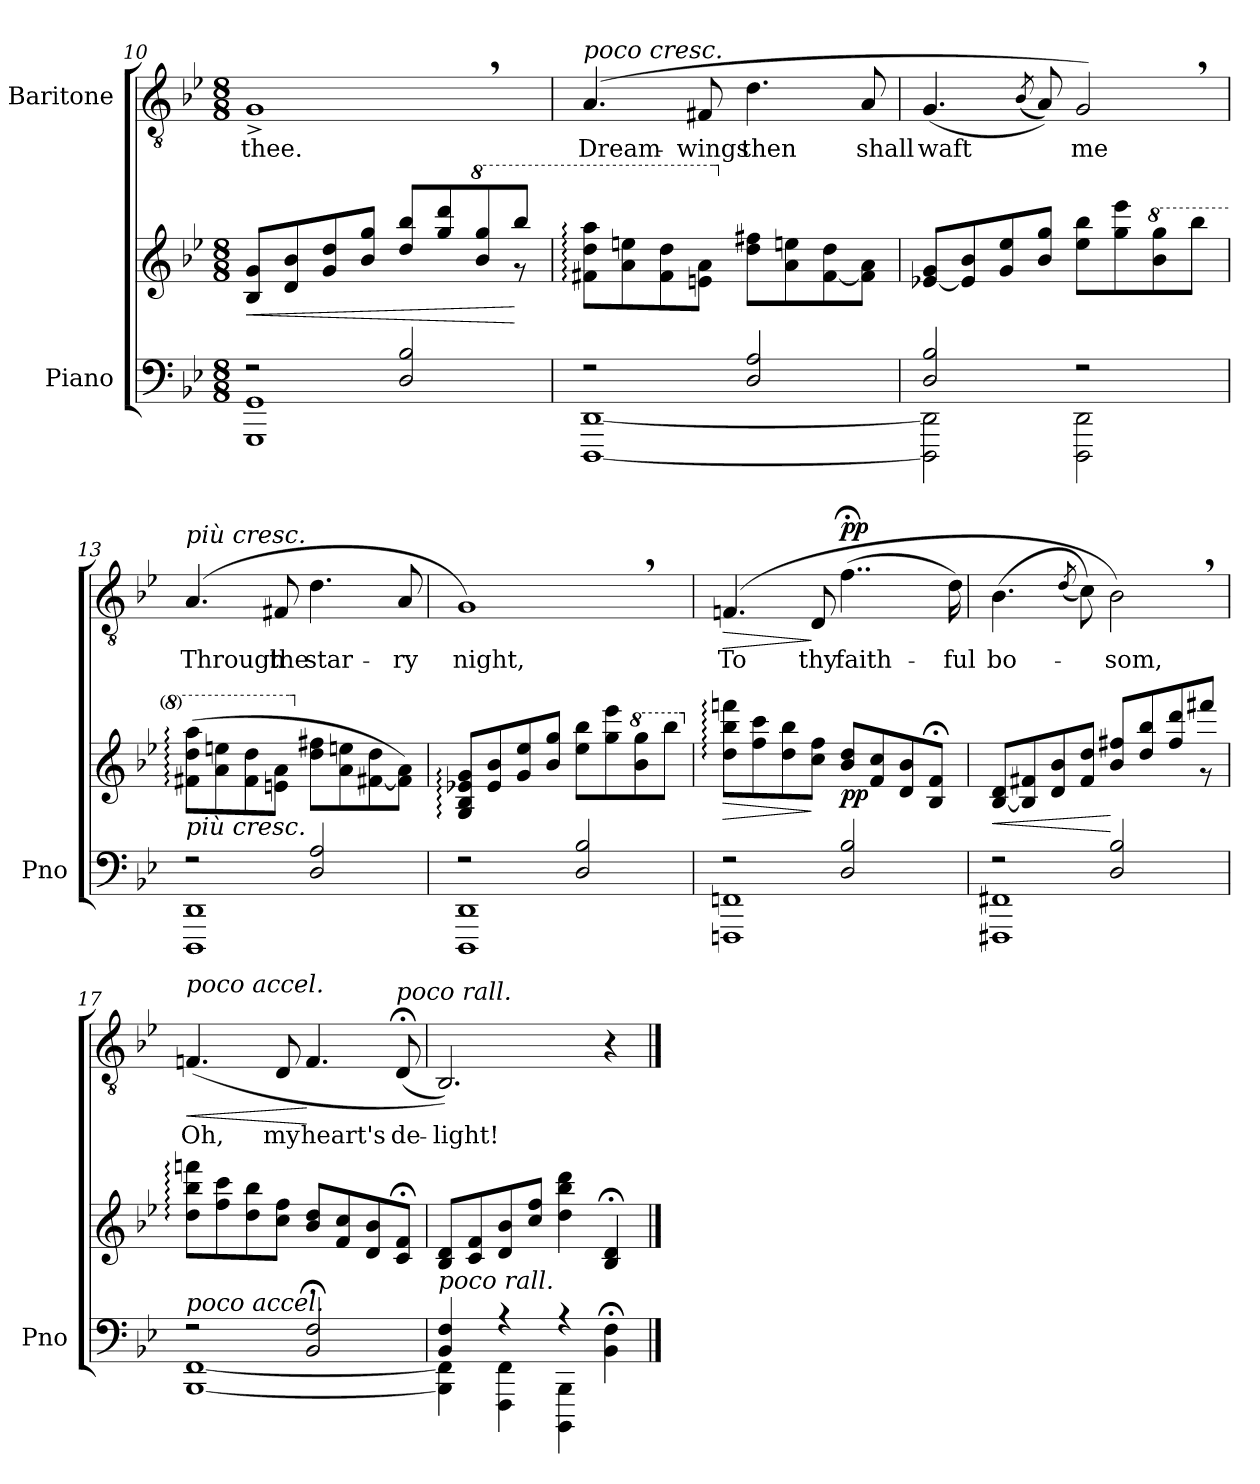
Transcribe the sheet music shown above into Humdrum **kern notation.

**kern	**kern	**dynam	**kern	**text	**dynam
*part2	*part2	*part2	*part1	*part1	*part1
*staff3	*staff2	*staff2/3	*staff1	*staff1	*staff1
*I"Piano	*	*	*I"Baritone	*	*
*I'Pno	*	*	*	*	*
*clefF4	*clefG2	*	*clefGv2	*	*
*k[b-e-]	*k[b-e-]	*	*k[b-e-]	*	*
*M8/8	*M8/8	*	*M8/8	*	*
=10	=10	=10	=10	=10	=10
*^	*	*	*	*	*
!	!	!	!	!LO:TX:a:color=#FFFFFF:t=.	!	!
!	!	!	!LO:HP:b	!	!	!
*	*	*^	*	*	*	*
2r	(1GGG 1GG	8B-/ 8g/L	2ryy	<	1G^>,	thee.	.
.	.	8d/ 8b-/	.	.	.	.	.
.	.	8g/ 8dd/	.	.	.	.	.
.	.	8b-/ 8gg/J	.	.	.	.	.
2D/ 2B-/	.	8dd/ 8bb-/L	4.ryy	.	.	.	.
.	.	8gg/ 8ddd/	.	.	.	.	.
*	*	*8va	*	*	*	*	*
.	.	8bb-/ 8ggg/	.	.	.	.	.
.	.	8bbb-/J	8r	[	.	.	.
=11	=11	=11	=11	=11	=11	=11	=11
!	!	!	!	!	!LO:TX:a:i:t=poco cresc.	!	!
!	!	!LO:TX:b:i:t=poco cresc.	!	!	!	!	!
*	*	*v	*v	*	*	*	*
2r	(>[1DDD [1DD	8ff#X\:: 8ddd\:: 8aaa\::L	.	(4.A/	Dream-	.
.	.	8aa\ 8eeen\	.	.	.	.
.	.	8ff#\ 8ddd\	.	.	.	.
.	.	8een\ 8aa\J	.	8F#X/	-wings	.
*	*	*X8va	*	*	*	*
2D/ 2A/	.	8dd\ 8ff#X\L	.	4.d\	then	.
.	.	8a\ 8een\	.	.	.	.
.	.	[8f#\ 8dd\	.	.	.	.
.	.	8f#\] 8a\J)	.	8A/	shall	.
=12	=12	=12	=12	=12	=12	=12
!	!	!	!	!LO:TX:a:color=#FFFFFF:t=.	!	!
2D/ 2B-/	2DDD\] 2DD\]	[8e-X/ 8g/L	.	(4.G/	waft	.
.	.	8e-/] 8b-/	.	.	.	.
.	.	8g/ 8ee-/	.	.	.	.
.	.	.	.	(8qB-/	.	.
.	.	8b-/ 8gg/J	.	8A/))	.	.
2r	2DDD\ 2DD\	8ee-\ 8bb-\L	.	2G,/)	me	.
.	.	8gg\ 8eee-\	.	.	.	.
*	*	*8va	*	*	*	*
.	.	8bb-\ 8ggg\	.	.	.	.
.	.	8bbb-\J)	.	.	.	.
=13	=13	=13	=13	=13	=13	=13
!	!	!	!	!LO:TX:a:i:t=più cresc.	!	!
!	!	!LO:TX:b:i:t=più cresc.	!	!	!	!
2r	(1DDD 1DD	(8ff#X\:: 8ddd\:: 8aaa\::L	.	(4.A/	Through	.
.	.	8aa\ 8eeen\	.	.	.	.
.	.	8ff#\ 8ddd\	.	.	.	.
.	.	8een\ 8aa\J	.	8F#X/	the	.
*	*	*X8va	*	*	*	*
2D/ 2A/	.	8dd\ 8ff#X\L	.	4.d\	star-	.
.	.	8a\ 8een\	.	.	.	.
.	.	[8f#X\ 8dd\	.	.	.	.
.	.	8f#\] 8a\J)	.	8A/	-ry	.
=14	=14	=14	=14	=14	=14	=14
2r	1DDD 1DD	8G/:: 8B-/:: 8e-X/:: 8g/::L	.	1G,)	night,	.
.	.	8e-/ 8b-/	.	.	.	.
.	.	8g/ 8ee-/	.	.	.	.
.	.	8b-/ 8gg/J	.	.	.	.
2D/ 2B-/	.	8ee-\ 8bb-\L	.	.	.	.
.	.	8gg\ 8eee-\	.	.	.	.
*	*	*8va	*	*	*	*
.	.	8bb-\ 8ggg\	.	.	.	.
.	.	8bbb-\J)	.	.	.	.
=15	=15	=15	=15	=15	=15	=15
*	*	*X8va	*	*	*	*
!	!	!	!	!LO:TX:a:color=#FFFFFF:t=.	!	!
!	!	!	!LO:HP:b	!	!	!LO:HP:b
2r	1FFFn 1FFn	8dd\:: 8bb-\:: 8fffn\::L	>	(4.Fn/	To	>
.	.	8ff\ 8ccc\	.	.	.	.
.	.	8dd\ 8bb-\	.	.	.	.
.	.	8cc\ 8ff\J	]	8D/	thy	]
!	!	!	!LO:DY:b	!	!	!LO:DY:a
2D/ 2B-/	.	8b-/ 8dd/L	pp	(4..f;<\	faith-	pp
.	.	8f/ 8cc/	.	.	.	.
.	.	8d/ 8b-/	.	.	.	.
.	.	8B-/;< 8f/;<J	.	.	.	.
.	.	.	.	16d\)	-ful	.
=16	=16	=16	=16	=16	=16	=16
!	!	!	!LO:HP:b	!	!	!
*	*	*^	*	*	*	*
2r	1FFF#X 1FF#X	[8B-/ 8d/L	2ryy	<	(4.B-\	bo-	.
.	.	8B-/] 8f#X/	.	.	.	.	.
.	.	8d/ 8b-/	.	.	.	.	.
.	.	.	.	.	(8qd/	.	.
.	.	8f#/ 8dd/J	.	.	8c\))	.	.
2D/ 2B-/	.	8b-/ 8ff#X/L	4ryy	[	2B-,\)	-som,	.
.	.	8dd/ 8bb-/	.	.	.	.	.
.	.	8ff#/ 8ddd/	8ryy	.	.	.	.
.	.	8fff#X/J	8r	.	.	.	.
=17	=17	=17	=17	=17	=17	=17	=17
!	!	!	!	!	!LO:TX:a:color=#FFFFFF:t=.	!	!
!	!	!	!	!	!LO:TX:i:t=poco accel.	!	!
!LO:TX:i:t=poco accel.	!	!	!	!	!	!	!
!	!	!	!	!	!	!	!LO:HP:b
*	*	*v	*v	*	*	*	*
2r	[<1BBB- [<1FF	8dd\:: 8bb-\:: 8fffn\::L	.	(>4.Fn/	Oh,	<
.	.	8ff\ 8ccc\	.	.	.	.
.	.	8dd\ 8bb-\	.	.	.	.
.	.	8cc\ 8ff\J	.	8D/	my	.
2BB-/;< 2F/;<	.	8b-/ 8dd/L	.	4.F/	heart's	[
.	.	8f/ 8cc/	.	.	.	.
.	.	8d/ 8b-/	.	.	.	.
!	!	!	!	!LO:TX:i:t=poco rall.	!	!
.	.	8c/;< 8f/;<J	.	(8D;</	de-	.
=18	=18	=18	=18	=18	=18	=18
!LO:TX:i:t=poco rall.	!	!	!	!	!	!
4BB-/ 4F/	4BBB-\] 4FF\]	8B-/ 8d/L	.	2.BB-/))	-light!	.
.	.	8c/ 8f/	.	.	.	.
4r	4FFF\ 4FF\	8d/ 8b-/	.	.	.	.
.	.	8cc/ 8ff/J	.	.	.	.
4r	4BBBB-\ 4BBB-\	4dd\ 4bb-\ 4ddd\	.	.	.	.
4BB-\;< 4F\;<	4ryy	4B-/;< 4d/;<	.	4r	.	.
*v	*v	*	*	*	*	*
==	==	==	==	==	==
*-	*-	*-	*-	*-	*-
